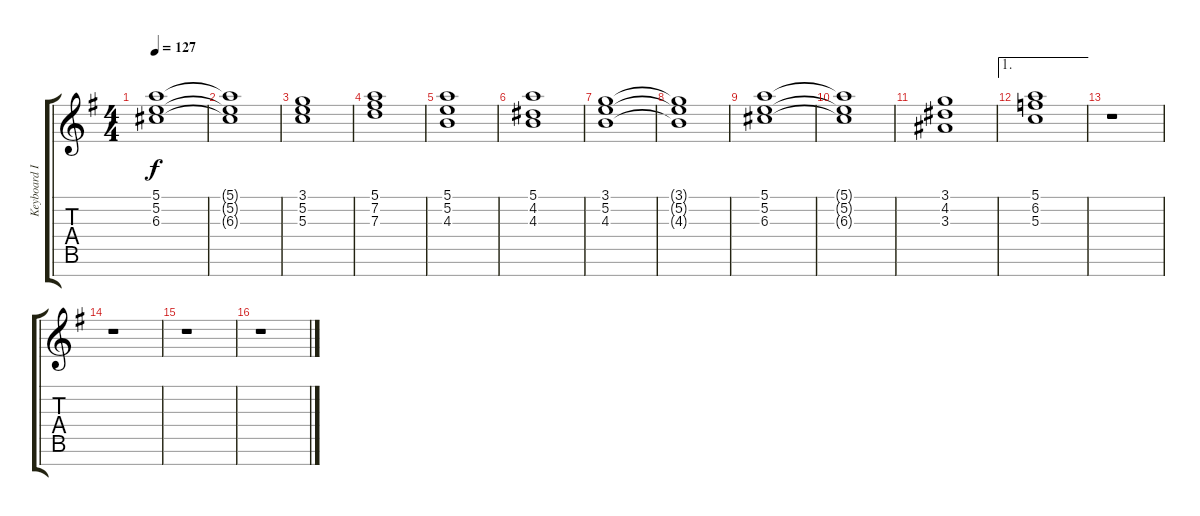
\track ("Keyboard I" "Keyboard I") {instrument harmonica}
\staff {score tabs}
\tuning (E5 B4 G4 D4 A3 E3 B2) {hide}
\ts (4 4)
\tempo 127
\clef g2
\ks g
(5.1 5.2 6.3).1{dy f} |
(5.1{t} 5.2{t} 6.3{t}).1 |
(3.1 5.2 5.3).1 |
(5.1 7.2 7.3).1 |
(5.1 5.2 4.3).1 |
(5.1 4.2 4.3).1 |
(3.1 5.2 4.3).1 |
(3.1{t} 5.2{t} 4.3{t}).1 |
(5.1 5.2 6.3).1 |
(5.1{t} 5.2{t} 6.3{t}).1 |
(3.1 4.2 3.3).1 |
\ae 1
(5.1 6.2 5.3).1 |
r.1 |
r.1 |
r.1 |
r.1
